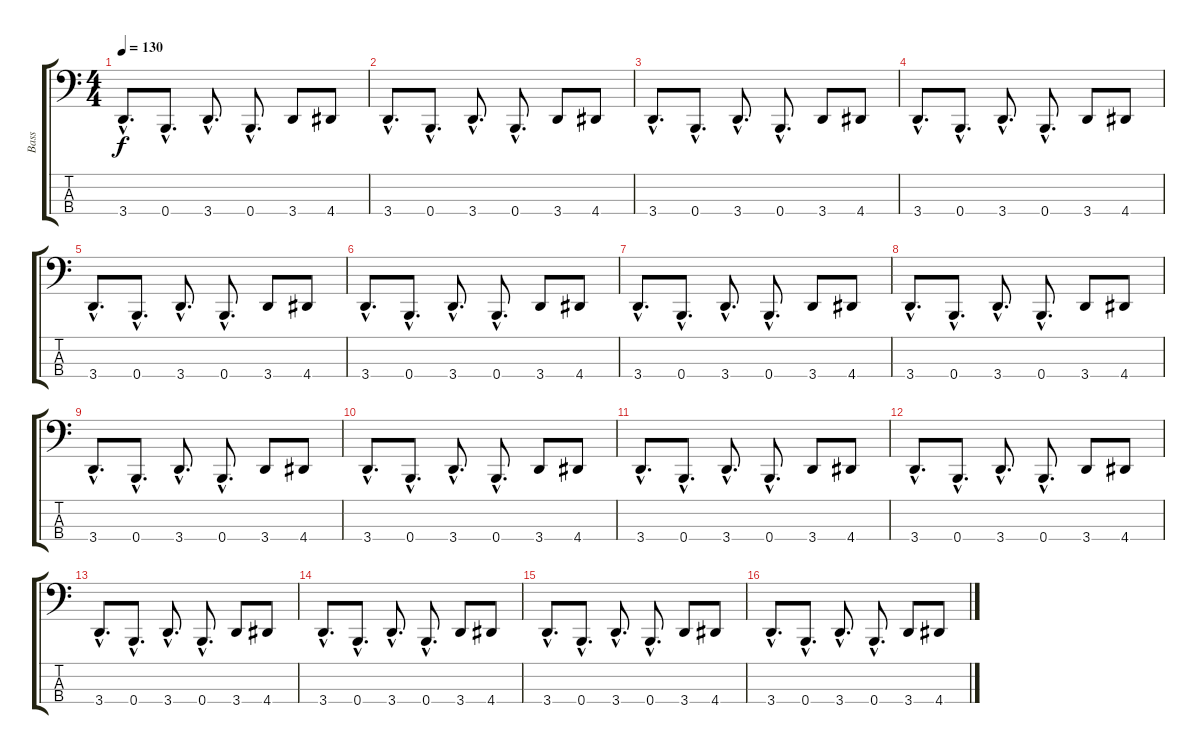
\track ("Bass" "Bass") {instrument slapbass1}
\staff {score tabs}
\tuning (D2 A1 E1 B0) {hide}
\ts (4 4)
\tempo 130
\clef f4
\ks c
3.4{hac}.8{d dy f} 0.4{hac}.8{d} 3.4{hac}.8{d} 0.4{hac}.8{d} 3.4.8 4.4.8 |
3.4{hac}.8{d} 0.4{hac}.8{d} 3.4{hac}.8{d} 0.4{hac}.8{d} 3.4.8 4.4.8 |
3.4{hac}.8{d} 0.4{hac}.8{d} 3.4{hac}.8{d} 0.4{hac}.8{d} 3.4.8 4.4.8 |
3.4{hac}.8{d} 0.4{hac}.8{d} 3.4{hac}.8{d} 0.4{hac}.8{d} 3.4.8 4.4.8 |
3.4{hac}.8{d} 0.4{hac}.8{d} 3.4{hac}.8{d} 0.4{hac}.8{d} 3.4.8 4.4.8 |
3.4{hac}.8{d} 0.4{hac}.8{d} 3.4{hac}.8{d} 0.4{hac}.8{d} 3.4.8 4.4.8 |
3.4{hac}.8{d} 0.4{hac}.8{d} 3.4{hac}.8{d} 0.4{hac}.8{d} 3.4.8 4.4.8 |
3.4{hac}.8{d} 0.4{hac}.8{d} 3.4{hac}.8{d} 0.4{hac}.8{d} 3.4.8 4.4.8 |
3.4{hac}.8{d} 0.4{hac}.8{d} 3.4{hac}.8{d} 0.4{hac}.8{d} 3.4.8 4.4.8 |
3.4{hac}.8{d} 0.4{hac}.8{d} 3.4{hac}.8{d} 0.4{hac}.8{d} 3.4.8 4.4.8 |
3.4{hac}.8{d} 0.4{hac}.8{d} 3.4{hac}.8{d} 0.4{hac}.8{d} 3.4.8 4.4.8 |
3.4{hac}.8{d} 0.4{hac}.8{d} 3.4{hac}.8{d} 0.4{hac}.8{d} 3.4.8 4.4.8 |
3.4{hac}.8{d} 0.4{hac}.8{d} 3.4{hac}.8{d} 0.4{hac}.8{d} 3.4.8 4.4.8 |
3.4{hac}.8{d} 0.4{hac}.8{d} 3.4{hac}.8{d} 0.4{hac}.8{d} 3.4.8 4.4.8 |
3.4{hac}.8{d} 0.4{hac}.8{d} 3.4{hac}.8{d} 0.4{hac}.8{d} 3.4.8 4.4.8 |
3.4{hac}.8{d} 0.4{hac}.8{d} 3.4{hac}.8{d} 0.4{hac}.8{d} 3.4.8 4.4.8
